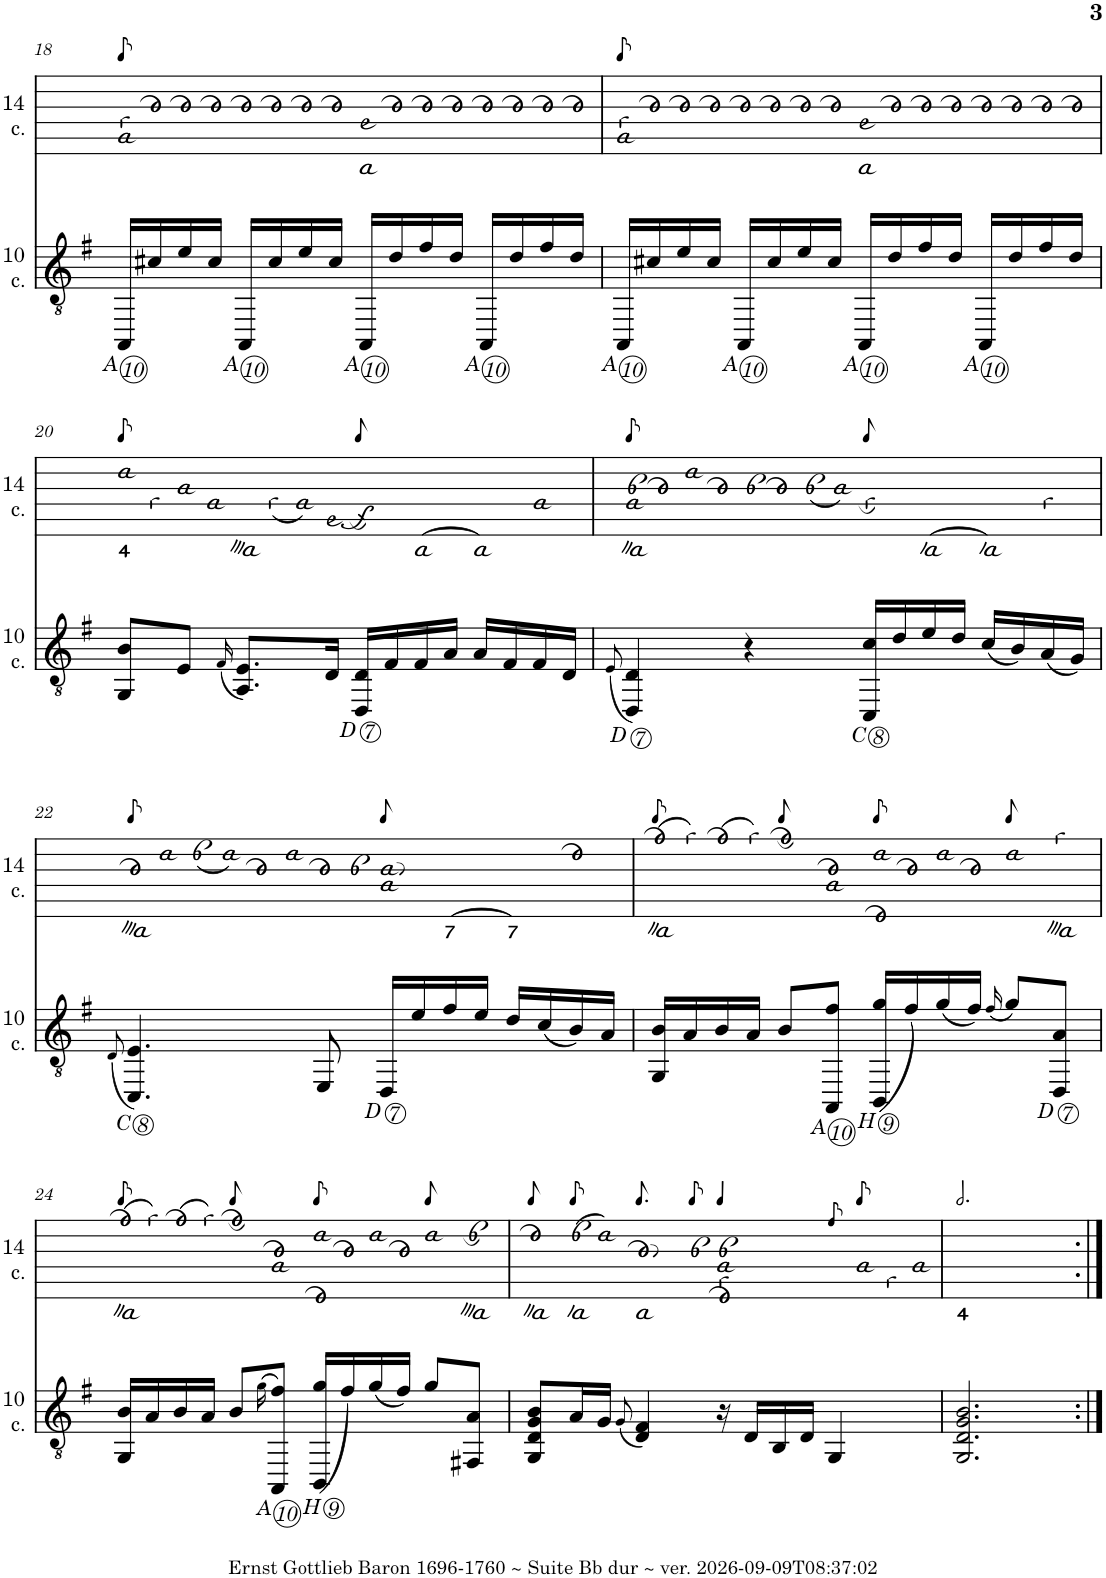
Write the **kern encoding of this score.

**kern	**kern
*part2	*part1
*staff2	*staff1
*I"10 c.	*I"14 c.
*I'10 c.	*I'14 c.
!!LO:PB:g=z
*clefGv2	*
*k[f#]	*k[b-e-]
*M4/4	*M4/4
*met(c)	*met(c)
=18	=18
!LO:TX:b:i:t=10	!
!LO:TX:b:i:t=A	!
16AAA/LL	16C\ 16G\LL
16c#X/	16cJ
16e/	16cL
16c#/JJ	16cJJ
!LO:TX:b:i:t=10	!
!LO:TX:b:i:t=A	!
16AAA/LL	16cLL
16c#/	16cJ
16e/	16cL
16c#/JJ	16cJJ
!LO:TX:b:i:t=10	!
!LO:TX:b:i:t=A	!
16AAA/LL	16FF\ 16A\LL
16d/	16cJ
16f#/	16cL
16d/JJ	16cJJ
!LO:TX:b:i:t=10	!
!LO:TX:b:i:t=A	!
16AAA/LL	16cLL
16d/	16cJ
16f#/	16cL
16d/JJ	16cJJ
=19	=19
!LO:TX:b:i:t=10	!
!LO:TX:b:i:t=A	!
16AAA/LL	16C\ 16G\LL
16c#X/	16cJ
16e/	16cL
16c#/JJ	16cJJ
!LO:TX:b:i:t=10	!
!LO:TX:b:i:t=A	!
16AAA/LL	16cLL
16c#/	16cJ
16e/	16cL
16c#/JJ	16cJJ
!LO:TX:b:i:t=10	!
!LO:TX:b:i:t=A	!
16AAA/LL	16FF\ 16A\LL
16d/	16cJ
16f#/	16cL
16d/JJ	16cJJ
!LO:TX:b:i:t=10	!
!LO:TX:b:i:t=A	!
16AAA/LL	16cLL
16d/	16cJ
16f#/	16cL
16d/JJ	16cJJ
!!LO:LB:g=z
=20	=20
8GG/ 8B/L	16BBB-\ 16d\LL
.	16GJ
8E/J	16AL
.	16FJJ
(16qF#/	.
8.AA/ 8.E/L)	16CCLL
.	(<16GJ
.	16FL)
16D/Jk	16EnJJ
!LO:TX:b:i:t=D	!
!LO:TX:b:i:t=7	!
16DD/ 16D/LL	8FL
16F#/	.
16F#/	[8FFJ
16A/JJ	.
16A/LL	8FFL]
16F#/	.
16F#/	8FJ
16D/JJ	.
=21	=21
(8qE/	.
!LO:TX:b:i:t=D	!
!LO:TX:b:i:t=7	!
4DD/ 4D/)	16DD\ 16F\ 16B-\LL
.	16cJ
.	16dL
.	16cJJ
4r	16B-LL
.	16cJ
.	(<16B-L
.	16AJJ)
!LO:TX:b:i:t=C	!
!LO:TX:b:i:t=8	!
16CC/ 16c/LL	8GL
16d/	.
16e/	[8EE-J
16d/JJ	.
(<16c/LL	8EE-L]
16B/)	.
(<16A/	8GJ
16G/JJ)	.
!!LO:LB:g=z
=22	=22
(8qD/	.
!LO:TX:b:i:t=C	!
!LO:TX:b:i:t=8	!
4.CC/ 4.E/)	16CC\ 16c\LL
.	16dJ
.	(<16e-L
.	16dJJ)
.	16cLL
.	16dJ
8EE/	16cL
.	16B-JJ
!LO:TX:b:i:t=D	!
!LO:TX:b:i:t=7	!
16DD/LL	8F\ 8A\L
16e/	.
16f#/	[8FFFJ
16e/JJ	.
16d/LL	8FFFL]
(<16c/	.
16B/)	8fJ
16A/JJ	.
=23	=23
16GG/ 16B/LL	(16DD\ 16b-\LL
16A/	16aJ)
16B/	(16b-L
16A/JJ	16aJJ)
8B/L	8b-L
!LO:TX:b:i:t=10	!
!LO:TX:b:i:t=A	!
8AAA/ 8f#/J	8F\ 8c\J
!LO:TX:b:i:t=9	!
!LO:TX:b:i:t=H	!
(16BBB/ 16g/LL	16BB-\ 16d\LL
16f#/)	16cJ
(16g/	16dL
16f#/JJ)	16cJJ
(16qf#/	.
8g/L)	8dL
!LO:TX:b:i:t=D	!
!LO:TX:b:i:t=7	!
8DD/ 8A/J	8CC\ 8a\J
!!LO:LB:g=z
=24	=24
16GG/ 16B/LL	(16DD\ 16b-\LL
16A/	16aJ)
16B/	(16b-L
16A/JJ	16aJJ)
8B/L	8b-L
(16qg\	.
!LO:TX:b:i:t=A	!
!LO:TX:b:i:t=10	!
8AAA/ 8f#/J)	8F\ 8c\J
!LO:TX:b:i:t=H	!
!LO:TX:b:i:t=9	!
(16BBB/ 16g/LL	16BB-\ 16d\LL
16f#/)	16cJ
(16g/	16dL
16f#/JJ)	16cJJ
8g/L	8dL
8FF#X/ 8A/J	8CC\ 8e-\J
=25	=25
8GG/ 8D/ 8G/ 8B/L	8DD\ 8f\L
16A/L	(>16EE-\ 16e-\L
16G/JJ	16dJJ)
(8qG/	.
4D/ 4F#/)	8.FF\ 8.c\L
.	16B-Jk
16r	4BB- 4D 4F 4B-
16D/LL	.
16BB/	.
16D/JJ	.
4GG/	16r
.	16FLL
.	16D
.	16FJJ
=26	=26
2.GG/ 2.D/ 2.G/ 2.B/	2.BBB-
=:|!	=:|!
*-	*-
